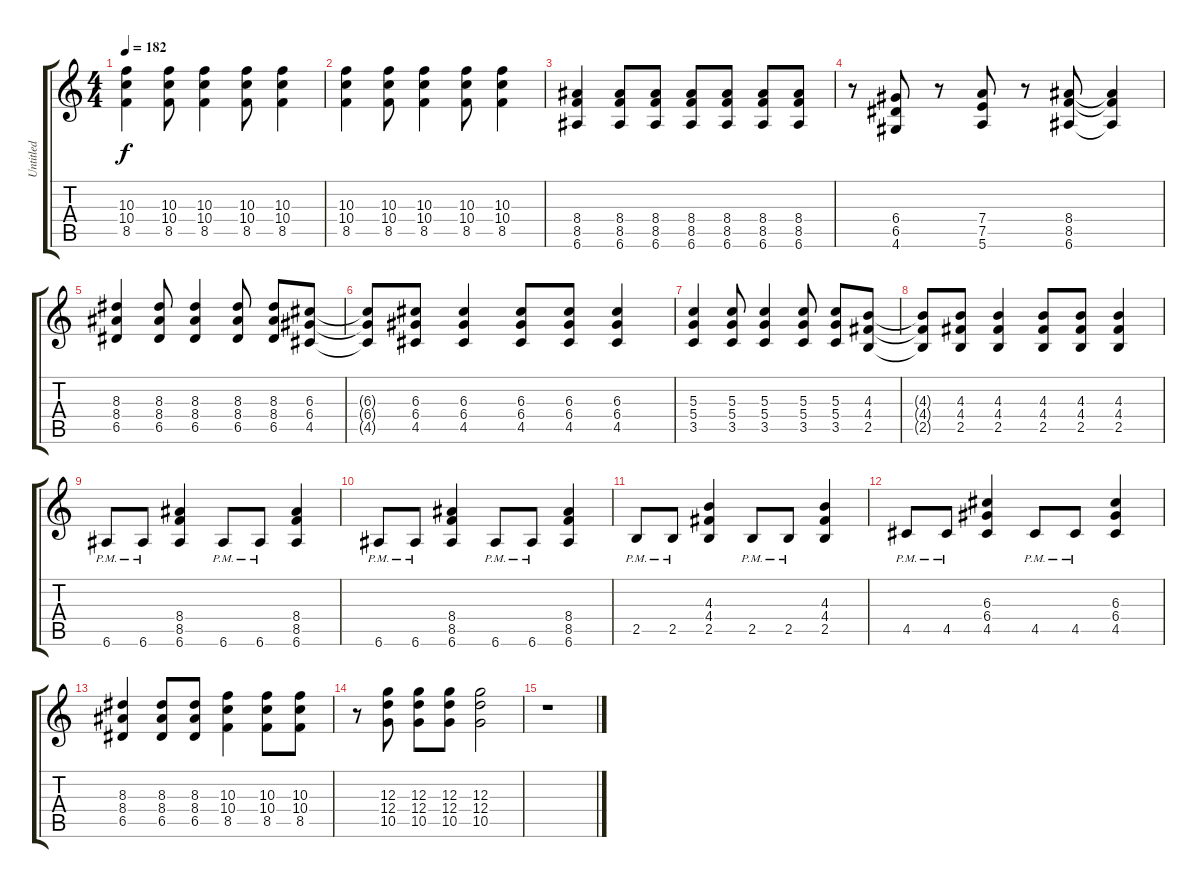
\track ("Untitled" "Untitled") {instrument distortionguitar}
\staff {score tabs}
\tuning (E4 B3 G3 D3 A2 E2) {hide}
\ts (4 4)
\tempo 182
\clef g2
\ks c
(10.3 10.4 8.5).4{dy f} (10.3 10.4 8.5).8 (10.3 10.4 8.5).4 (10.3 10.4 8.5).8 (10.3 10.4 8.5).4 |
(10.3 10.4 8.5).4 (10.3 10.4 8.5).8 (10.3 10.4 8.5).4 (10.3 10.4 8.5).8 (10.3 10.4 8.5).4 |
(8.4 8.5 6.6).4 (8.4 8.5 6.6).8 (8.4 8.5 6.6).8 (8.4 8.5 6.6).8 (8.4 8.5 6.6).8 (8.4 8.5 6.6).8 (8.4 8.5 6.6).8 |
r.8 (6.4 6.5 4.6).8 r.8 (7.4 7.5 5.6).8 r.8 (8.4 8.5 6.6).8 (8.4{t} 8.5{t} 6.6{t}).4 |
(8.3 8.4 6.5).4 (8.3 8.4 6.5).8 (8.3 8.4 6.5).4 (8.3 8.4 6.5).8 (8.3 8.4 6.5).8 (6.3 6.4 4.5).8 |
(6.3{t} 6.4{t} 4.5{t}).8 (6.3 6.4 4.5).8 (6.3 6.4 4.5).4 (6.3 6.4 4.5).8 (6.3 6.4 4.5).8 (6.3 6.4 4.5).4 |
(5.3 5.4 3.5).4 (5.3 5.4 3.5).8 (5.3 5.4 3.5).4 (5.3 5.4 3.5).8 (5.3 5.4 3.5).8 (4.3 4.4 2.5).8 |
(4.3{t} 4.4{t} 2.5{t}).8 (4.3 4.4 2.5).8 (4.3 4.4 2.5).4 (4.3 4.4 2.5).8 (4.3 4.4 2.5).8 (4.3 4.4 2.5).4 |
6.6{pm}.8 6.6{pm}.8 (8.4 8.5 6.6).4 6.6{pm}.8 6.6{pm}.8 (8.4 8.5 6.6).4 |
6.6{pm}.8 6.6{pm}.8 (8.4 8.5 6.6).4 6.6{pm}.8 6.6{pm}.8 (8.4 8.5 6.6).4 |
2.5{pm}.8 2.5{pm}.8 (4.3 4.4 2.5).4 2.5{pm}.8 2.5{pm}.8 (4.3 4.4 2.5).4 |
4.5{pm}.8 4.5{pm}.8 (6.3 6.4 4.5).4 4.5{pm}.8 4.5{pm}.8 (6.3 6.4 4.5).4 |
(8.3 8.4 6.5).4 (8.3 8.4 6.5).8 (8.3 8.4 6.5).8 (10.3 10.4 8.5).4 (10.3 10.4 8.5).8 (10.3 10.4 8.5).8 |
r.8 (12.3 12.4 10.5).8 (12.3 12.4 10.5).8 (12.3 12.4 10.5).8 (12.3 12.4 10.5).2 |
r.1
